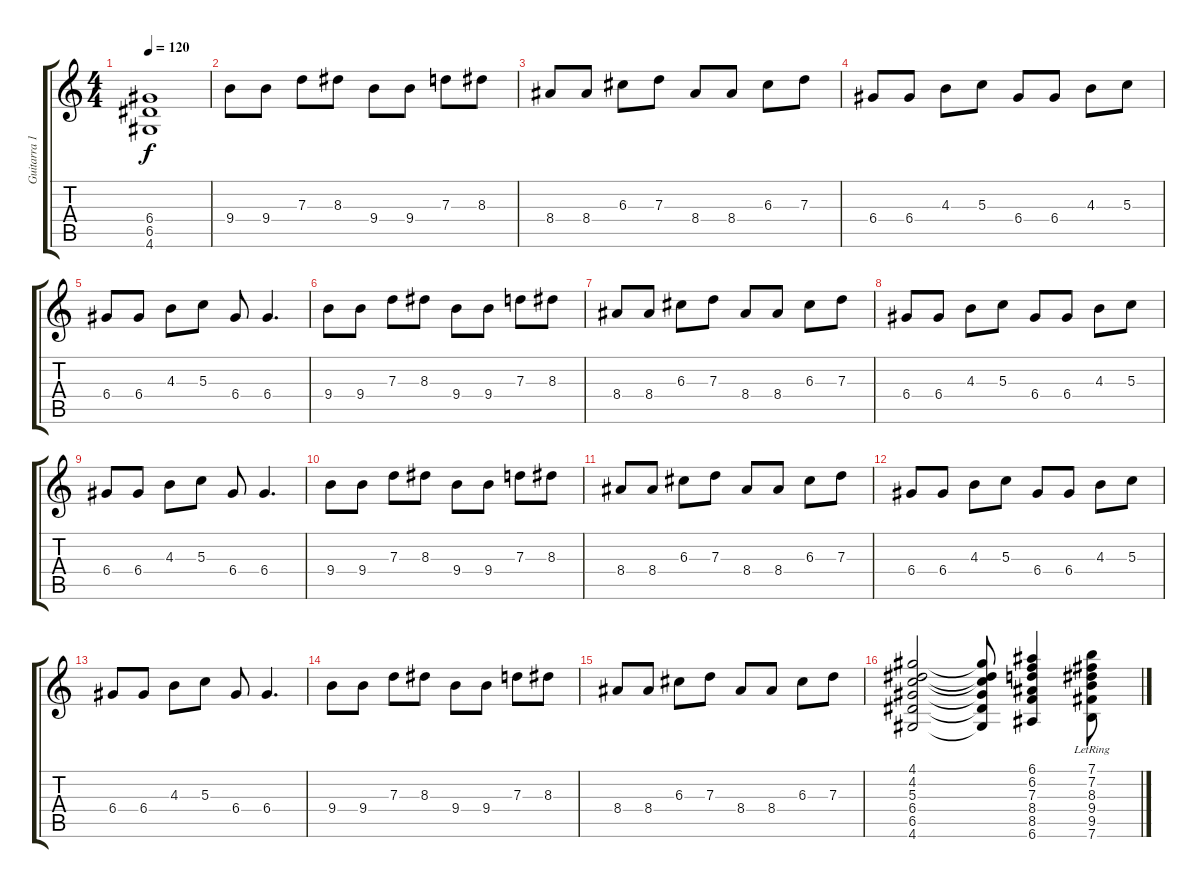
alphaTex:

\track ("Guitarra 1" "Guitarra 1") {instrument electricguitarclean}
\staff {score tabs}
\tuning (E4 B3 G3 D3 A2 E2) {hide}
\ts (4 4)
\tempo 120
\clef g2
\ks c
(6.4 6.5 4.6).1{dy f} |
9.4.8 9.4.8 7.3.8 8.3.8 9.4.8 9.4.8 7.3.8 8.3.8 |
8.4.8 8.4.8 6.3.8 7.3.8 8.4.8 8.4.8 6.3.8 7.3.8 |
6.4.8 6.4.8 4.3.8 5.3.8 6.4.8 6.4.8 4.3.8 5.3.8 |
6.4.8 6.4.8 4.3.8 5.3.8 6.4.8 6.4.4{d} |
9.4.8 9.4.8 7.3.8 8.3.8 9.4.8 9.4.8 7.3.8 8.3.8 |
8.4.8 8.4.8 6.3.8 7.3.8 8.4.8 8.4.8 6.3.8 7.3.8 |
6.4.8 6.4.8 4.3.8 5.3.8 6.4.8 6.4.8 4.3.8 5.3.8 |
6.4.8 6.4.8 4.3.8 5.3.8 6.4.8 6.4.4{d} |
9.4.8 9.4.8 7.3.8 8.3.8 9.4.8 9.4.8 7.3.8 8.3.8 |
8.4.8 8.4.8 6.3.8 7.3.8 8.4.8 8.4.8 6.3.8 7.3.8 |
6.4.8 6.4.8 4.3.8 5.3.8 6.4.8 6.4.8 4.3.8 5.3.8 |
6.4.8 6.4.8 4.3.8 5.3.8 6.4.8 6.4.4{d} |
9.4.8 9.4.8 7.3.8 8.3.8 9.4.8 9.4.8 7.3.8 8.3.8 |
8.4.8 8.4.8 6.3.8 7.3.8 8.4.8 8.4.8 6.3.8 7.3.8 |
(4.1 4.2 5.3 6.4 6.5 4.6).2 (4.1{t} 4.2{t} 5.3{t} 6.4{t} 6.5{t} 4.6{t}).8 (6.1 6.2 7.3 8.4 8.5 6.6).4 (7.1{lr} 7.2 8.3 9.4 9.5 7.6).8
